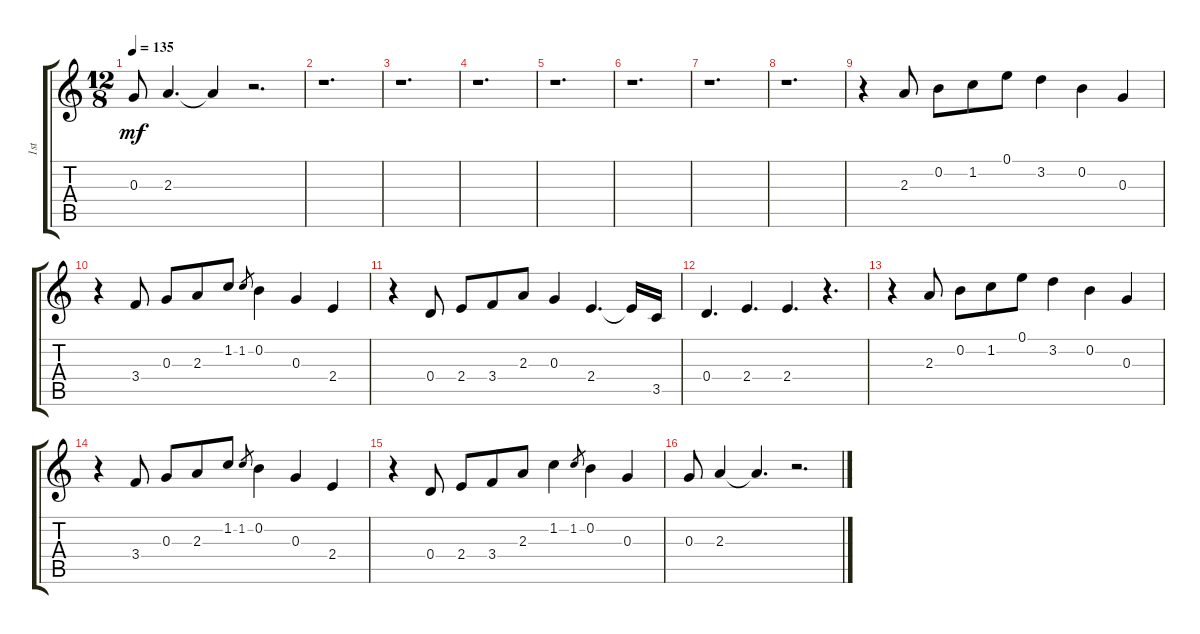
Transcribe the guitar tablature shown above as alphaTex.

\track ("1st" "1st") {instrument acousticguitarnylon}
\staff {score tabs}
\tuning (E4 B3 G3 D3 A2 E2) {hide}
\ts (12 8)
\tempo 135
\clef g2
\ks c
0.3.8{dy mf} 2.3.4{d} 2.3{t}.4 r.2{d} |
r.1{d} |
r.1{d} |
r.1{d} |
r.1{d} |
r.1{d} |
r.1{d} |
r.1{d} |
r.4 2.3.8 0.2.8 1.2.8 0.1.8 3.2.4 0.2.4 0.3.4 |
r.4 3.4.8 0.3.8 2.3.8 1.2.8 1.2.8{gr} 0.2.4 0.3.4 2.4.4 |
r.4 0.4.8 2.4.8 3.4.8 2.3.8 0.3.4 2.4.4{d} 2.4{t}.16 3.5.16 |
0.4.4{d} 2.4.4{d} 2.4.4{d} r.4{d} |
r.4 2.3.8 0.2.8 1.2.8 0.1.8 3.2.4 0.2.4 0.3.4 |
r.4 3.4.8 0.3.8 2.3.8 1.2.8 1.2.8{gr} 0.2.4 0.3.4 2.4.4 |
r.4 0.4.8 2.4.8 3.4.8 2.3.8 1.2.4 1.2.8{gr} 0.2.4 0.3.4 |
0.3.8 2.3.4 2.3{t}.4{d} r.2{d}
